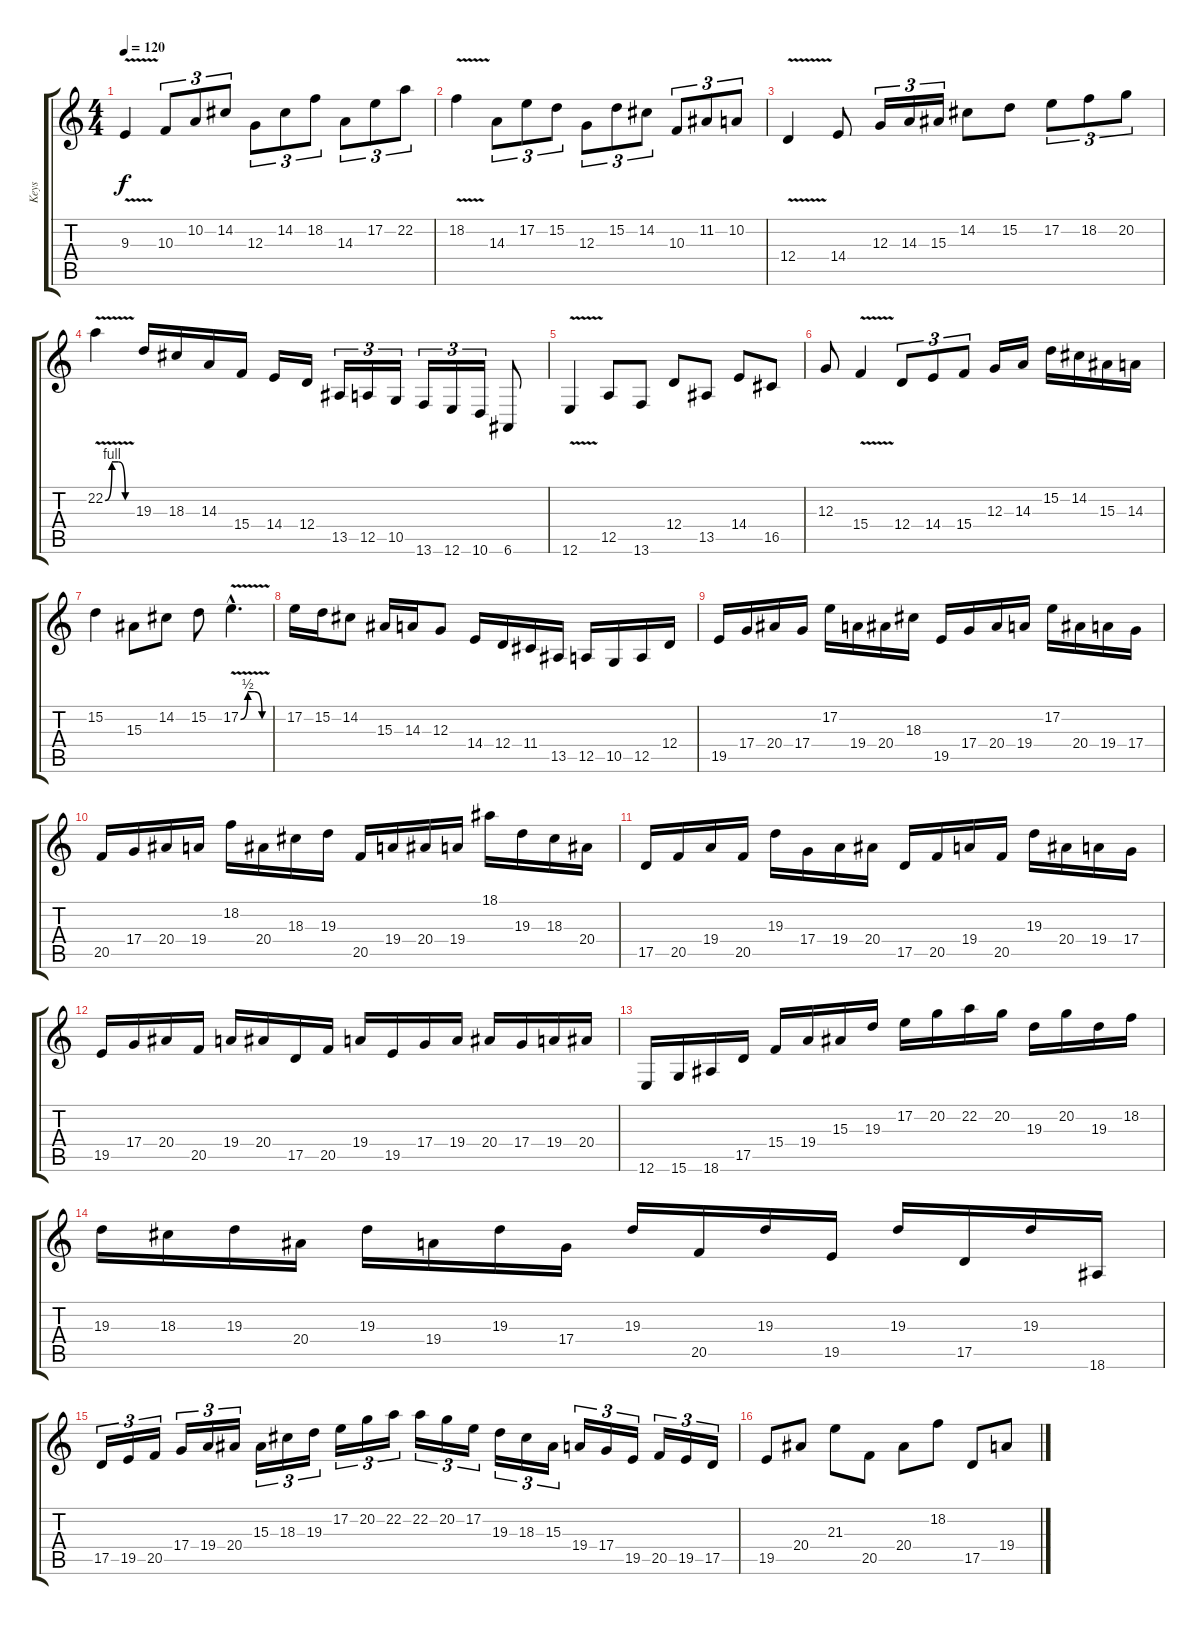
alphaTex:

\track ("Keys" "Keys") {instrument accordion}
\staff {score tabs}
\tuning (E4 B3 G3 D3 A2 E2) {hide}
\ts (4 4)
\tempo 120
\clef g2
\ks c
9.3{v}.4{dy f} 10.3.8{tu (3 2)} 10.2.8{tu (3 2)} 14.2.8{tu (3 2)} 12.3.8{tu (3 2)} 14.2.8{tu (3 2)} 18.2.8{tu (3 2)} 14.3.8{tu (3 2)} 17.2.8{tu (3 2)} 22.2.8{tu (3 2)} |
18.2{v}.4 14.3.8{tu (3 2)} 17.2.8{tu (3 2)} 15.2.8{tu (3 2)} 12.3.8{tu (3 2)} 15.2.8{tu (3 2)} 14.2.8{tu (3 2)} 10.3.8{tu (3 2)} 11.2.8{tu (3 2)} 10.2.8{tu (3 2)} |
12.4{v}.4 14.4.8 12.3.16{tu (3 2)} 14.3.16{tu (3 2)} 15.3.16{tu (3 2)} 14.2.8 15.2.8 17.2.8{tu (3 2)} 18.2.8{tu (3 2)} 20.2.8{tu (3 2)} |
22.2{be (custom 0 0 15 4 30 4 45 0 60 0) v}.4 19.3.16 18.3.16 14.3.16 15.4.16 14.4.16 12.4.16 13.5.16{tu (3 2)} 12.5.16{tu (3 2)} 10.5.16{tu (3 2)} 13.6.16{tu (3 2)} 12.6.16{tu (3 2)} 10.6.16{tu (3 2)} 6.6.8 |
12.6{v}.4 12.5.8 13.6.8 12.4.8 13.5.8 14.4.8 16.5.8 |
12.3.8 15.4{v}.4 12.4.8{tu (3 2)} 14.4.8{tu (3 2)} 15.4.8{tu (3 2)} 12.3.16 14.3.16 15.2.16 14.2.16 15.3.16 14.3.16 |
15.2.4 15.3.8 14.2.8 15.2.8 17.2{be (custom 0 0 15 2 30 2 45 0 60 0) v hac}.4{d} |
17.2.16 15.2.16 14.2.8 15.3.16 14.3.16 12.3.8 14.4.16 12.4.16 11.4.16 13.5.16 12.5.16 10.5.16 12.5.16 12.4.16 |
19.5.16 17.4.16 20.4.16 17.4.16 17.2.16 19.4.16 20.4.16 18.3.16 19.5.16 17.4.16 20.4.16 19.4.16 17.2.16 20.4.16 19.4.16 17.4.16 |
20.5.16 17.4.16 20.4.16 19.4.16 18.2.16 20.4.16 18.3.16 19.3.16 20.5.16 19.4.16 20.4.16 19.4.16 18.1.16 19.3.16 18.3.16 20.4.16 |
17.5.16 20.5.16 19.4.16 20.5.16 19.3.16 17.4.16 19.4.16 20.4.16 17.5.16 20.5.16 19.4.16 20.5.16 19.3.16 20.4.16 19.4.16 17.4.16 |
19.5.16 17.4.16 20.4.16 20.5.16 19.4.16 20.4.16 17.5.16 20.5.16 19.4.16 19.5.16 17.4.16 19.4.16 20.4.16 17.4.16 19.4.16 20.4.16 |
12.6.16 15.6.16 18.6.16 17.5.16 15.4.16 19.4.16 15.3.16 19.3.16 17.2.16 20.2.16 22.2.16 20.2.16 19.3.16 20.2.16 19.3.16 18.2.16 |
19.3.16 18.3.16 19.3.16 20.4.16 19.3.16 19.4.16 19.3.16 17.4.16 19.3.16 20.5.16 19.3.16 19.5.16 19.3.16 17.5.16 19.3.16 18.6.16 |
17.5.16{tu (3 2)} 19.5.16{tu (3 2)} 20.5.16{tu (3 2)} 17.4.16{tu (3 2)} 19.4.16{tu (3 2)} 20.4.16{tu (3 2)} 15.3.16{tu (3 2)} 18.3.16{tu (3 2)} 19.3.16{tu (3 2)} 17.2.16{tu (3 2)} 20.2.16{tu (3 2)} 22.2.16{tu (3 2)} 22.2.16{tu (3 2)} 20.2.16{tu (3 2)} 17.2.16{tu (3 2)} 19.3.16{tu (3 2)} 18.3.16{tu (3 2)} 15.3.16{tu (3 2)} 19.4.16{tu (3 2)} 17.4.16{tu (3 2)} 19.5.16{tu (3 2)} 20.5.16{tu (3 2)} 19.5.16{tu (3 2)} 17.5.16{tu (3 2)} |
19.5.8 20.4.8 21.3.8 20.5.8 20.4.8 18.2.8 17.5.8 19.4.8
